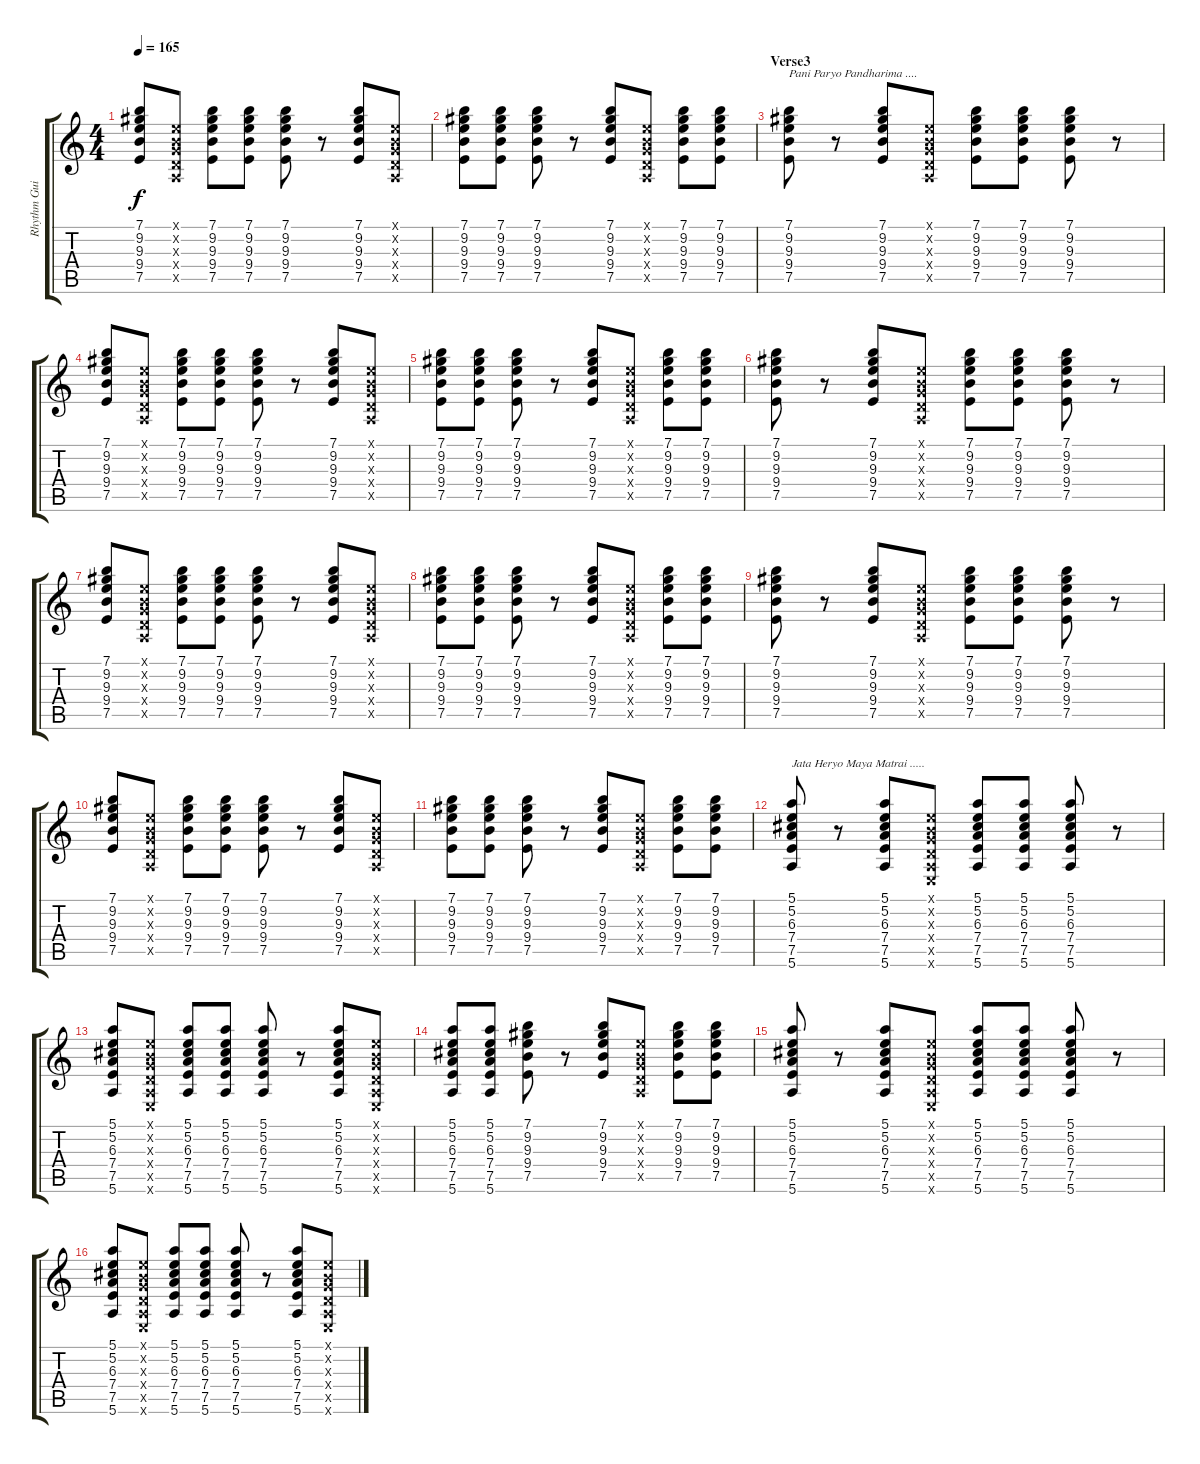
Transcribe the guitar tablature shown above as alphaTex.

\track ("Rhythm Guitar" "Rhythm Gui") {instrument acousticguitarsteel}
\staff {score tabs}
\tuning (E4 B3 G3 D3 A2 E2) {hide}
\ts (4 4)
\tempo 165
\clef g2
\ks c
(7.1 9.2 9.3 9.4 7.5).8{dy f} (0.1{x} 0.2{x} 0.3{x} 0.4{x} 0.5{x}).8 (7.1 9.2 9.3 9.4 7.5).8 (7.1 9.2 9.3 9.4 7.5).8 (7.1 9.2 9.3 9.4 7.5).8 r.8 (7.1 9.2 9.3 9.4 7.5).8 (0.1{x} 0.2{x} 0.3{x} 0.4{x} 0.5{x}).8 |
(7.1 9.2 9.3 9.4 7.5).8 (7.1 9.2 9.3 9.4 7.5).8 (7.1 9.2 9.3 9.4 7.5).8 r.8 (7.1 9.2 9.3 9.4 7.5).8 (0.1{x} 0.2{x} 0.3{x} 0.4{x} 0.5{x}).8 (7.1 9.2 9.3 9.4 7.5).8 (7.1 9.2 9.3 9.4 7.5).8 |
\section ("" "Verse3")
(7.1 9.2 9.3 9.4 7.5).8{txt "Pani Paryo Pandharima ...."} r.8 (7.1 9.2 9.3 9.4 7.5).8 (0.1{x} 0.2{x} 0.3{x} 0.4{x} 0.5{x}).8 (7.1 9.2 9.3 9.4 7.5).8 (7.1 9.2 9.3 9.4 7.5).8 (7.1 9.2 9.3 9.4 7.5).8 r.8 |
(7.1 9.2 9.3 9.4 7.5).8 (0.1{x} 0.2{x} 0.3{x} 0.4{x} 0.5{x}).8 (7.1 9.2 9.3 9.4 7.5).8 (7.1 9.2 9.3 9.4 7.5).8 (7.1 9.2 9.3 9.4 7.5).8 r.8 (7.1 9.2 9.3 9.4 7.5).8 (0.1{x} 0.2{x} 0.3{x} 0.4{x} 0.5{x}).8 |
(7.1 9.2 9.3 9.4 7.5).8 (7.1 9.2 9.3 9.4 7.5).8 (7.1 9.2 9.3 9.4 7.5).8 r.8 (7.1 9.2 9.3 9.4 7.5).8 (0.1{x} 0.2{x} 0.3{x} 0.4{x} 0.5{x}).8 (7.1 9.2 9.3 9.4 7.5).8 (7.1 9.2 9.3 9.4 7.5).8 |
(7.1 9.2 9.3 9.4 7.5).8 r.8 (7.1 9.2 9.3 9.4 7.5).8 (0.1{x} 0.2{x} 0.3{x} 0.4{x} 0.5{x}).8 (7.1 9.2 9.3 9.4 7.5).8 (7.1 9.2 9.3 9.4 7.5).8 (7.1 9.2 9.3 9.4 7.5).8 r.8 |
(7.1 9.2 9.3 9.4 7.5).8 (0.1{x} 0.2{x} 0.3{x} 0.4{x} 0.5{x}).8 (7.1 9.2 9.3 9.4 7.5).8 (7.1 9.2 9.3 9.4 7.5).8 (7.1 9.2 9.3 9.4 7.5).8 r.8 (7.1 9.2 9.3 9.4 7.5).8 (0.1{x} 0.2{x} 0.3{x} 0.4{x} 0.5{x}).8 |
(7.1 9.2 9.3 9.4 7.5).8 (7.1 9.2 9.3 9.4 7.5).8 (7.1 9.2 9.3 9.4 7.5).8 r.8 (7.1 9.2 9.3 9.4 7.5).8 (0.1{x} 0.2{x} 0.3{x} 0.4{x} 0.5{x}).8 (7.1 9.2 9.3 9.4 7.5).8 (7.1 9.2 9.3 9.4 7.5).8 |
(7.1 9.2 9.3 9.4 7.5).8 r.8 (7.1 9.2 9.3 9.4 7.5).8 (0.1{x} 0.2{x} 0.3{x} 0.4{x} 0.5{x}).8 (7.1 9.2 9.3 9.4 7.5).8 (7.1 9.2 9.3 9.4 7.5).8 (7.1 9.2 9.3 9.4 7.5).8 r.8 |
(7.1 9.2 9.3 9.4 7.5).8 (0.1{x} 0.2{x} 0.3{x} 0.4{x} 0.5{x}).8 (7.1 9.2 9.3 9.4 7.5).8 (7.1 9.2 9.3 9.4 7.5).8 (7.1 9.2 9.3 9.4 7.5).8 r.8 (7.1 9.2 9.3 9.4 7.5).8 (0.1{x} 0.2{x} 0.3{x} 0.4{x} 0.5{x}).8 |
(7.1 9.2 9.3 9.4 7.5).8 (7.1 9.2 9.3 9.4 7.5).8 (7.1 9.2 9.3 9.4 7.5).8 r.8 (7.1 9.2 9.3 9.4 7.5).8 (0.1{x} 0.2{x} 0.3{x} 0.4{x} 0.5{x}).8 (7.1 9.2 9.3 9.4 7.5).8 (7.1 9.2 9.3 9.4 7.5).8 |
(5.1 5.2 6.3 7.4 7.5 5.6).8{txt "Jata Heryo Maya Matrai ....."} r.8 (5.1 5.2 6.3 7.4 7.5 5.6).8 (0.1{x} 0.2{x} 0.3{x} 0.4{x} 0.5{x} 0.6{x}).8 (5.1 5.2 6.3 7.4 7.5 5.6).8 (5.1 5.2 6.3 7.4 7.5 5.6).8 (5.1 5.2 6.3 7.4 7.5 5.6).8 r.8 |
(5.1 5.2 6.3 7.4 7.5 5.6).8 (0.1{x} 0.2{x} 0.3{x} 0.4{x} 0.5{x} 0.6{x}).8 (5.1 5.2 6.3 7.4 7.5 5.6).8 (5.1 5.2 6.3 7.4 7.5 5.6).8 (5.1 5.2 6.3 7.4 7.5 5.6).8 r.8 (5.1 5.2 6.3 7.4 7.5 5.6).8 (0.1{x} 0.2{x} 0.3{x} 0.4{x} 0.5{x} 0.6{x}).8 |
(5.1 5.2 6.3 7.4 7.5 5.6).8 (5.1 5.2 6.3 7.4 7.5 5.6).8 (7.1 9.2 9.3 9.4 7.5).8 r.8 (7.1 9.2 9.3 9.4 7.5).8 (0.1{x} 0.2{x} 0.3{x} 0.4{x} 0.5{x}).8 (7.1 9.2 9.3 9.4 7.5).8 (7.1 9.2 9.3 9.4 7.5).8 |
(5.1 5.2 6.3 7.4 7.5 5.6).8 r.8 (5.1 5.2 6.3 7.4 7.5 5.6).8 (0.1{x} 0.2{x} 0.3{x} 0.4{x} 0.5{x} 0.6{x}).8 (5.1 5.2 6.3 7.4 7.5 5.6).8 (5.1 5.2 6.3 7.4 7.5 5.6).8 (5.1 5.2 6.3 7.4 7.5 5.6).8 r.8 |
(5.1 5.2 6.3 7.4 7.5 5.6).8 (0.1{x} 0.2{x} 0.3{x} 0.4{x} 0.5{x} 0.6{x}).8 (5.1 5.2 6.3 7.4 7.5 5.6).8 (5.1 5.2 6.3 7.4 7.5 5.6).8 (5.1 5.2 6.3 7.4 7.5 5.6).8 r.8 (5.1 5.2 6.3 7.4 7.5 5.6).8 (0.1{x} 0.2{x} 0.3{x} 0.4{x} 0.5{x} 0.6{x}).8
